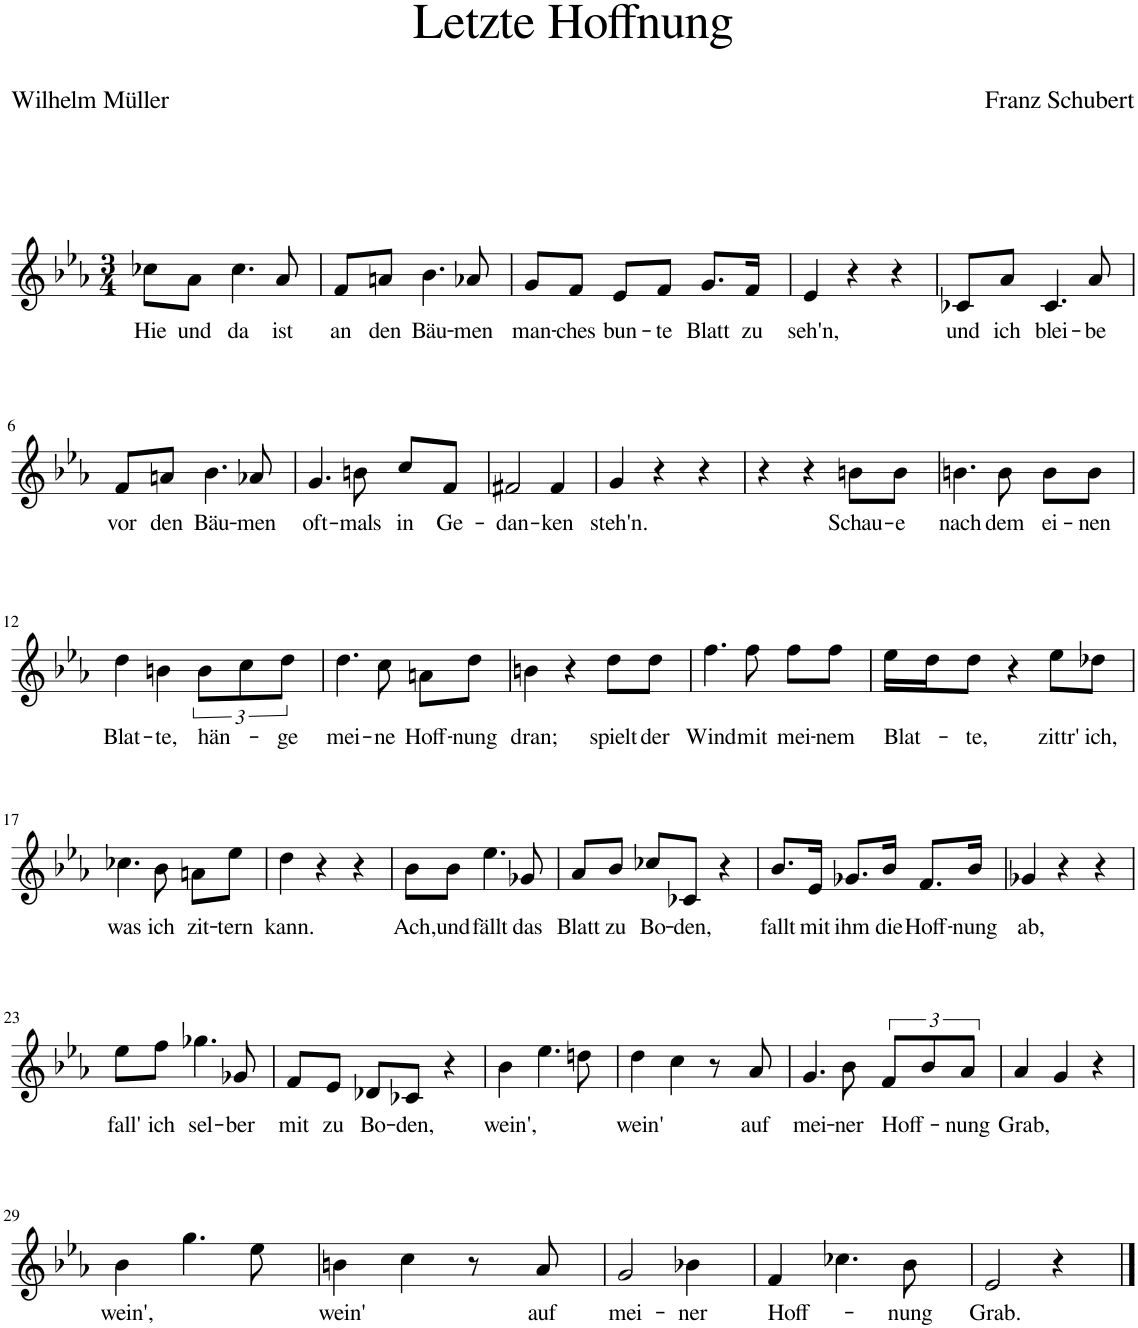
**kern	**text
*part1	*part1
*staff1	*staff1
*I"Piano	*
*I'Pno	*
*clefG2	*
*k[b-e-a-]	*
*M3/4	*
=1	=1
!	!LO:LY:b
8cc-X\L	Hie
!	!LO:LY:b
8a-\J	und
!	!LO:LY:b
4.cc-\	da
!	!LO:LY:b
8a-/	ist
=2	=2
!	!LO:LY:b
8f/L	an
!	!LO:LY:b
8an/J	den
!	!LO:LY:b
4.b-\	Bäu-
!	!LO:LY:b
8a-X/	-men
=3	=3
!	!LO:LY:b
8g/L	man-
!	!LO:LY:b
8f/J	-ches
!	!LO:LY:b
8e-/L	bun-
!	!LO:LY:b
8f/J	-te
!	!LO:LY:b
8.g/L	Blatt
!	!LO:LY:b
16f/Jk	zu
=4	=4
!	!LO:LY:b
4e-/	seh'n,
4r	.
4r	.
=5	=5
!	!LO:LY:b
8c-X/L	und
!	!LO:LY:b
8a-/J	ich
!	!LO:LY:b
4.c-/	blei-
!	!LO:LY:b
8a-/	-be
!!LO:LB:g=z
=6	=6
!	!LO:LY:b
8f/L	vor
!	!LO:LY:b
8an/J	den
!	!LO:LY:b
4.b-\	Bäu-
!	!LO:LY:b
8a-X/	-men
=7	=7
!	!LO:LY:b
4.g/	oft-
!	!LO:LY:b
8bn\	-mals
!	!LO:LY:b
8cc/L	in
!	!LO:LY:b
8f/J	Ge-
=8	=8
!	!LO:LY:b
2f#X/	-dan-
!	!LO:LY:b
4f#/	-ken
=9	=9
!	!LO:LY:b
4g/	steh'n.
4r	.
4r	.
=10	=10
4r	.
4r	.
!	!LO:LY:b
8bn\L	Schau-
!	!LO:LY:b
8b\J	-e
=11	=11
!	!LO:LY:b
4.bn\	nach
!	!LO:LY:b
8b\	dem
!	!LO:LY:b
8b\L	ei-
!	!LO:LY:b
8b\J	-nen
!!LO:LB:g=z
=12	=12
!	!LO:LY:b
4dd\	Blat-
!	!LO:LY:b
4bn\	-te,
!	!LO:LY:b
12b\L	hän-
12cc\	.
!	!LO:LY:b
12dd\J	-ge
=13	=13
!	!LO:LY:b
4.dd\	mei-
!	!LO:LY:b
8cc\	-ne
!	!LO:LY:b
8an\L	Hoff-
!	!LO:LY:b
8dd\J	-nung
=14	=14
!	!LO:LY:b
4bn\	dran;
4r	.
!	!LO:LY:b
8dd\L	spielt
!	!LO:LY:b
8dd\J	der
=15	=15
!	!LO:LY:b
4.ff\	Wind
!	!LO:LY:b
8ff\	mit
!	!LO:LY:b
8ff\L	mei-
!	!LO:LY:b
8ff\J	-nem
=16	=16
!	!LO:LY:b
16ee-\LL	Blat-
16dd\J	.
!	!LO:LY:b
8dd\J	-te,
4r	.
!	!LO:LY:b
8ee-\L	zittr'
!	!LO:LY:b
8dd-X\J	ich,
!!LO:LB:g=z
=17	=17
!	!LO:LY:b
4.cc-X\	was
!	!LO:LY:b
8b-\	ich
!	!LO:LY:b
8an\L	zit-
!	!LO:LY:b
8ee-\J	-tern
=18	=18
!	!LO:LY:b
4dd\	kann.
4r	.
4r	.
=19	=19
!	!LO:LY:b
8b-\L	Ach,
!	!LO:LY:b
8b-\J	und
!	!LO:LY:b
4.ee-\	fällt
!	!LO:LY:b
8g-X/	das
=20	=20
!	!LO:LY:b
8a-/L	Blatt
!	!LO:LY:b
8b-/J	zu
!	!LO:LY:b
8cc-X/L	Bo-
!	!LO:LY:b
8c-X/J	-den,
4r	.
=21	=21
!	!LO:LY:b
8.b-/L	fallt
!	!LO:LY:b
16e-/Jk	mit
!	!LO:LY:b
8.g-X/L	ihm
!	!LO:LY:b
16b-/Jk	die
!	!LO:LY:b
8.f/L	Hoff-
!	!LO:LY:b
16b-/Jk	-nung
=22	=22
!	!LO:LY:b
4g-X/	ab,
4r	.
4r	.
!!LO:LB:g=z
=23	=23
!	!LO:LY:b
8ee-\L	fall'
!	!LO:LY:b
8ff\J	ich
!	!LO:LY:b
4.gg-X\	sel-
!	!LO:LY:b
8g-X/	-ber
=24	=24
!	!LO:LY:b
8f/L	mit
!	!LO:LY:b
8e-/J	zu
!	!LO:LY:b
8d-X/L	Bo-
!	!LO:LY:b
8c-X/J	-den,
4r	.
=25	=25
!	!LO:LY:b
4b-\	wein',
4.ee-\	.
8ddn\	.
=26	=26
!	!LO:LY:b
4dd\	wein'
4cc\	.
8r	.
!	!LO:LY:b
8a-/	auf
=27	=27
!	!LO:LY:b
4.g/	mei-
!	!LO:LY:b
8b-\	-ner
!	!LO:LY:b
12f/L	Hoff-
12b-/	.
!	!LO:LY:b
12a-/J	-nung
=28	=28
!	!LO:LY:b
4a-/	Grab,
4g/	.
4r	.
!!LO:LB:g=z
=29	=29
!	!LO:LY:b
4b-\	wein',
4.gg\	.
8ee-\	.
=30	=30
!	!LO:LY:b
4bn\	wein'
4cc\	.
8r	.
!	!LO:LY:b
8a-/	auf
=31	=31
!	!LO:LY:b
2g/	mei-
!	!LO:LY:b
4b-X\	-ner
=32	=32
!	!LO:LY:b
4f/	Hoff-
4.cc-X\	.
!	!LO:LY:b
8b-\	-nung
=33	=33
!	!LO:LY:b
2e-/	Grab.
4r	.
==	==
*-	*-
